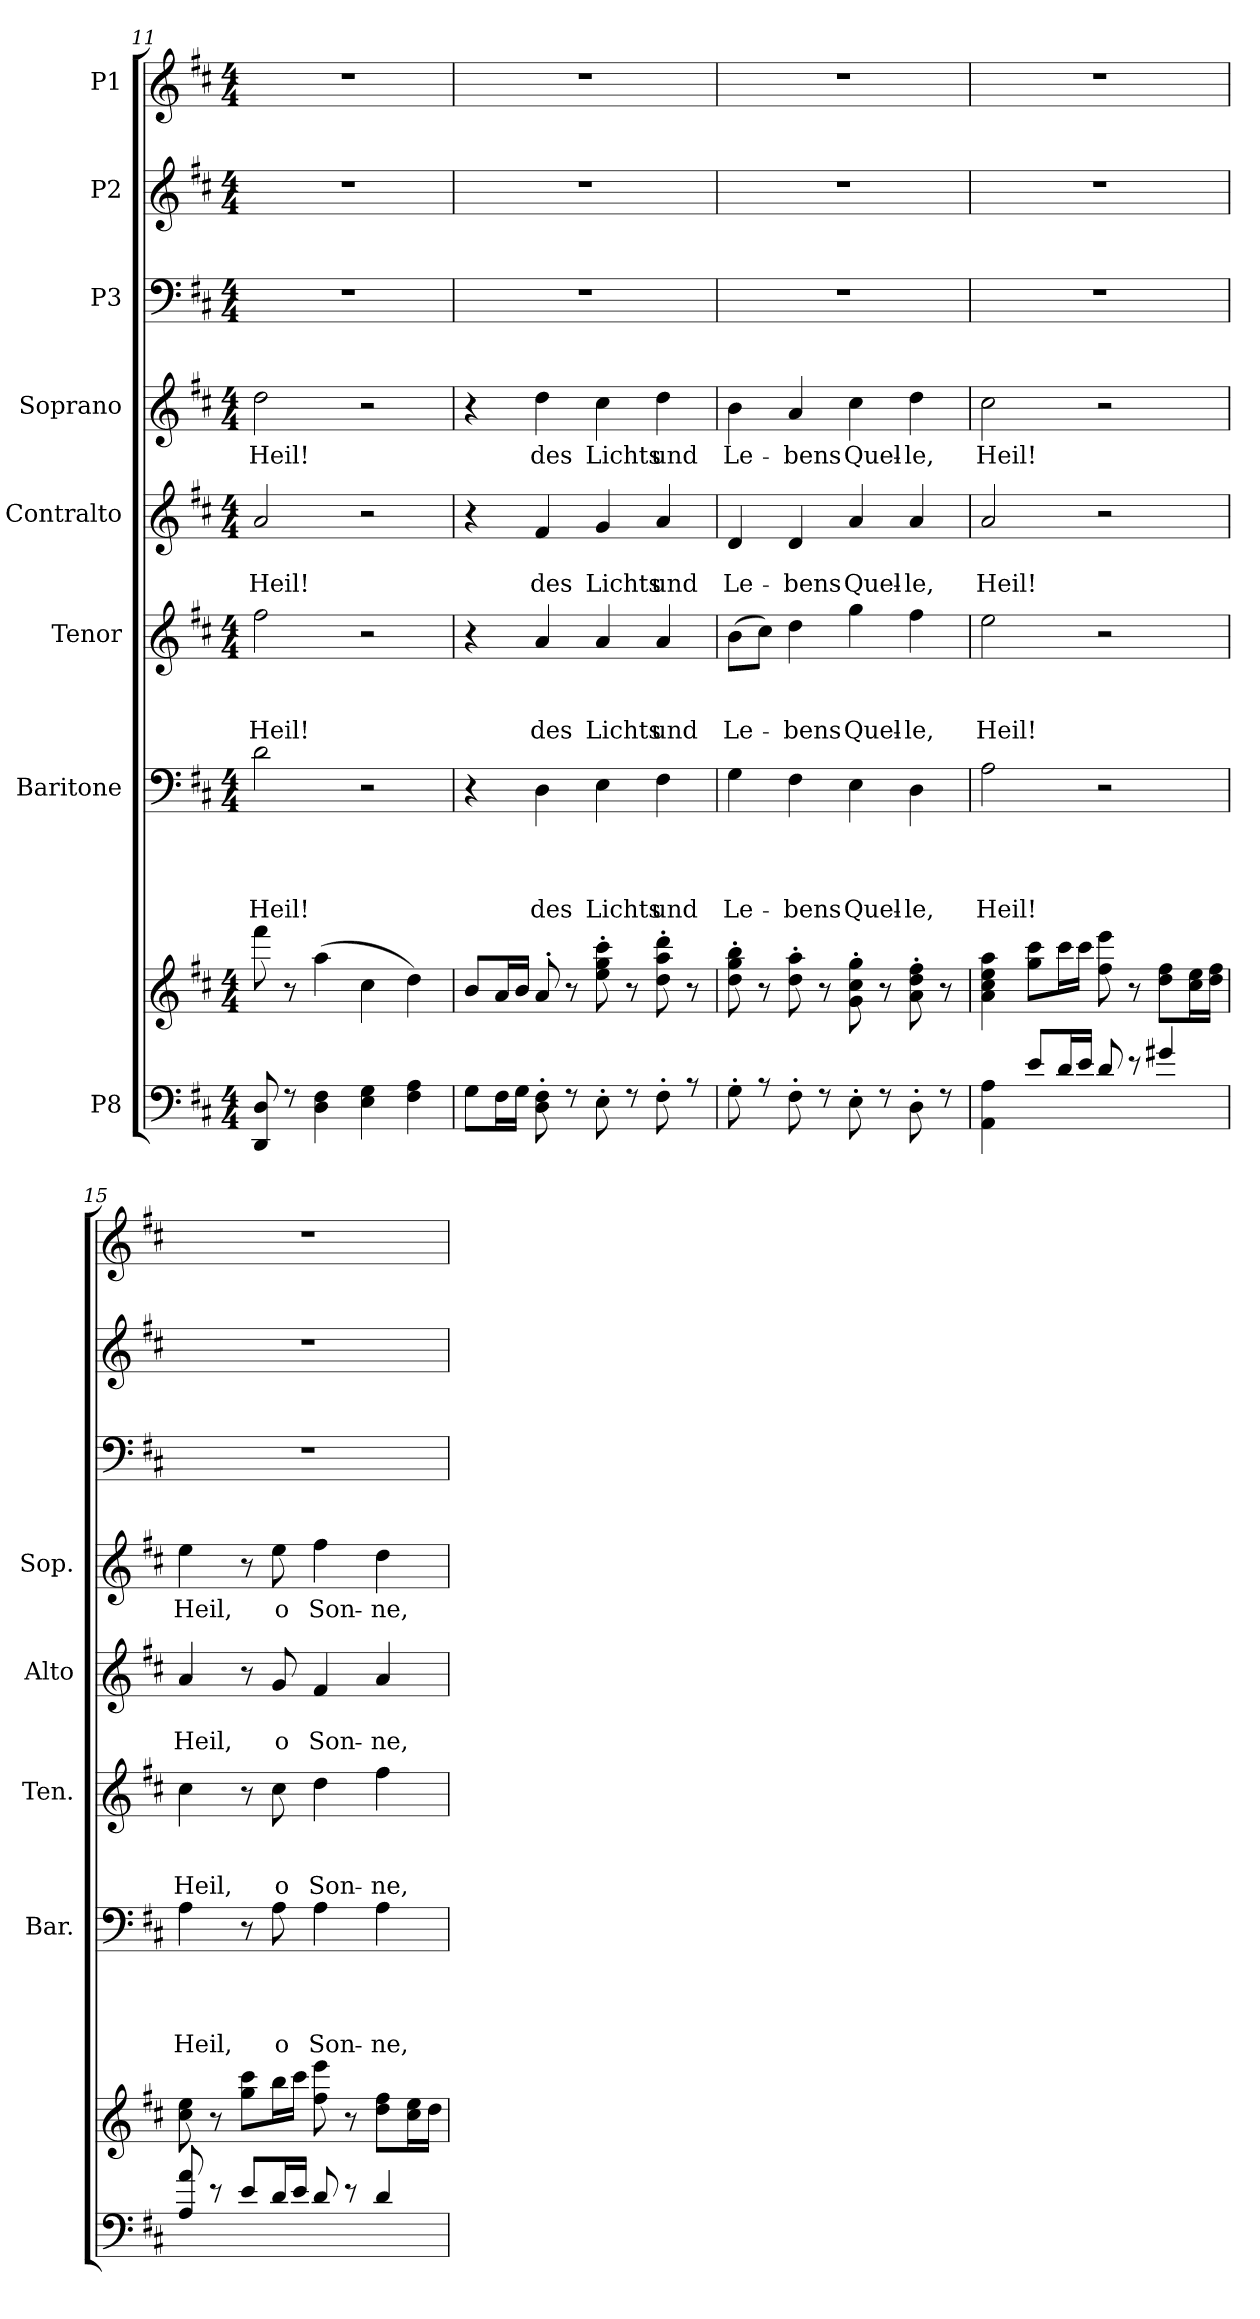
**kern	**kern	**kern	**text	**text	**text	**text	**kern	**text	**text	**text	**kern	**text	**text	**kern	**text	**kern	**kern	**kern
*part8	*part8	*part7	*part7	*part7	*part7	*part7	*part6	*part6	*part6	*part6	*part5	*part5	*part5	*part4	*part4	*part3	*part2	*part1
*staff9	*staff8	*staff7	*staff7	*staff7	*staff7	*staff7	*staff6	*staff6	*staff6	*staff6	*staff5	*staff5	*staff5	*staff4	*staff4	*staff3	*staff2	*staff1
*I"P8	*	*I"Baritone	*	*	*	*	*I"Tenor	*	*	*	*I"Contralto	*	*	*I"Soprano	*	*I"P3	*I"P2	*I"P1
*	*	*I'Bar.	*	*	*	*	*I'Ten.	*	*	*	*I'Alto	*	*	*I'Sop.	*	*	*	*
*clefF4	*clefG2	*clefF4	*	*	*	*	*clefG2	*	*	*	*clefG2	*	*	*clefG2	*	*clefF4	*clefG2	*clefG2
*	*	*	*	*	*	*	*ITrd7c12	*	*	*	*	*	*	*	*	*	*ITrd7c12	*
*k[f#c#]	*k[f#c#]	*k[f#c#]	*	*	*	*	*k[f#c#]	*	*	*	*k[f#c#]	*	*	*k[f#c#]	*	*k[f#c#]	*k[f#c#]	*k[f#c#]
*D:	*D:	*D:	*	*	*	*	*D:	*	*	*	*D:	*	*	*D:	*	*D:	*D:	*D:
*M4/4	*M4/4	*M4/4	*	*	*	*	*M4/4	*	*	*	*M4/4	*	*	*M4/4	*	*M4/4	*M4/4	*M4/4
=11	=11	=11	=11	=11	=11	=11	=11	=11	=11	=11	=11	=11	=11	=11	=11	=11	=11	=11
*^	*^	*	*	*	*	*	*	*	*	*	*	*	*	*	*	*	*	*
*	*	*	*^	*	*	*	*	*	*	*	*	*	*	*	*	*	*	*	*	*
!	!	!	!	!	!	!	!	!	!LO:LY:b	!	!	!	!LO:LY:b	!	!	!LO:LY:b	!	!LO:LY:b	!	!	!
8DD/ 8D/	1ryy	1ryy	1ryy	8fff#\	2d\	.	.	.	Heil!	2f#\	.	.	Heil!	2a/	.	Heil!	2dd\	Heil!	1r	1r	1r
8r	.	.	.	8r	.	.	.	.	.	.	.	.	.	.	.	.	.	.	.	.	.
4D\ 4F#\	.	.	.	(>4aa\	.	.	.	.	.	.	.	.	.	.	.	.	.	.	.	.	.
4E\ 4G\	.	.	.	4cc#\	2r	.	.	.	.	2r	.	.	.	2r	.	.	2r	.	.	.	.
4F#\ 4A\	.	.	.	4dd\)	.	.	.	.	.	.	.	.	.	.	.	.	.	.	.	.	.
=12	=12	=12	=12	=12	=12	=12	=12	=12	=12	=12	=12	=12	=12	=12	=12	=12	=12	=12	=12	=12	=12
8G\L	1ryy	1ryy	1ryy	8b/L	4r	.	.	.	.	4r	.	.	.	4r	.	.	4r	.	1r	1r	1r
16F#\L	.	.	.	16a/L	.	.	.	.	.	.	.	.	.	.	.	.	.	.	.	.	.
16G\JJ	.	.	.	16b/JJ	.	.	.	.	.	.	.	.	.	.	.	.	.	.	.	.	.
!	!	!	!	!	!	!	!	!	!LO:LY:b	!	!	!	!LO:LY:b	!	!	!LO:LY:b	!	!LO:LY:b	!	!	!
8D\'> 8F#\'>	.	.	.	8a'>/	4D\	.	.	.	des	4A/	.	.	des	4f#/	.	des	4dd\	des	.	.	.
8r	.	.	.	8r	.	.	.	.	.	.	.	.	.	.	.	.	.	.	.	.	.
!	!	!	!	!	!	!	!	!	!LO:LY:b	!	!	!	!LO:LY:b	!	!	!LO:LY:b	!	!LO:LY:b	!	!	!
8E'>\	.	.	.	8ee\'> 8gg\'> 8ccc#\'>	4E\	.	.	.	Lichts	4A/	.	.	Lichts	4g/	.	Lichts	4cc#\	Lichts	.	.	.
8r	.	.	.	8r	.	.	.	.	.	.	.	.	.	.	.	.	.	.	.	.	.
!	!	!	!	!	!	!	!	!	!LO:LY:b	!	!	!	!LO:LY:b	!	!	!LO:LY:b	!	!LO:LY:b	!	!	!
8F#'>\	.	.	.	8dd\'> 8aa\'> 8ddd\'>	4F#\	.	.	.	und	4A/	.	.	und	4a/	.	und	4dd\	und	.	.	.
8r	.	.	.	8r	.	.	.	.	.	.	.	.	.	.	.	.	.	.	.	.	.
=13	=13	=13	=13	=13	=13	=13	=13	=13	=13	=13	=13	=13	=13	=13	=13	=13	=13	=13	=13	=13	=13
!	!	!	!	!	!	!	!	!	!LO:LY:b	!	!	!	!LO:LY:b	!	!	!LO:LY:b	!	!LO:LY:b	!	!	!
8G'>\	1ryy	1ryy	1ryy	8dd\'> 8gg\'> 8bb\'>	4G\	.	.	.	Le-	(>8B\L	.	.	Le-	4d/	.	Le-	4b\	Le-	1r	1r	1r
8r	.	.	.	8r	.	.	.	.	.	8c#\J)	.	.	.	.	.	.	.	.	.	.	.
!	!	!	!	!	!	!	!	!	!LO:LY:b	!	!	!	!LO:LY:b	!	!	!LO:LY:b	!	!LO:LY:b	!	!	!
8F#'>\	.	.	.	8dd\'> 8aa\'>	4F#\	.	.	.	-bens	4d\	.	.	-bens	4d/	.	-bens	4a/	-bens	.	.	.
8r	.	.	.	8r	.	.	.	.	.	.	.	.	.	.	.	.	.	.	.	.	.
!	!	!	!	!	!	!	!	!	!LO:LY:b	!	!	!	!LO:LY:b	!	!	!LO:LY:b	!	!LO:LY:b	!	!	!
8E'>\	.	.	.	8g\'> 8cc#\'> 8gg\'>	4E\	.	.	.	Quel-	4g\	.	.	Quel-	4a/	.	Quel-	4cc#\	Quel-	.	.	.
8r	.	.	.	8r	.	.	.	.	.	.	.	.	.	.	.	.	.	.	.	.	.
!	!	!	!	!	!	!	!	!	!LO:LY:b	!	!	!	!LO:LY:b	!	!	!LO:LY:b	!	!LO:LY:b	!	!	!
8D'>\	.	.	.	8a\'> 8dd\'> 8ff#\'>	4D\	.	.	.	-le,	4f#\	.	.	-le,	4a/	.	-le,	4dd\	-le,	.	.	.
8r	.	.	.	8r	.	.	.	.	.	.	.	.	.	.	.	.	.	.	.	.	.
!!LO:PB:g=z
=14	=14	=14	=14	=14	=14	=14	=14	=14	=14	=14	=14	=14	=14	=14	=14	=14	=14	=14	=14	=14	=14
!	!	!	!	!	!	!	!	!	!LO:LY:b	!	!	!	!LO:LY:b	!	!	!LO:LY:b	!	!LO:LY:b	!	!	!
4AA\ 4A\	1ryy	1ryy	1ryy	4a\ 4cc#\ 4ee\ 4aa\	2A\	.	.	.	Heil!	2e\	.	.	Heil!	2a/	.	Heil!	2cc#\	Heil!	1r	1r	1r
8e/L	.	.	.	8gg\ 8ccc#\L	.	.	.	.	.	.	.	.	.	.	.	.	.	.	.	.	.
16d/L	.	.	.	16ccc#\L	.	.	.	.	.	.	.	.	.	.	.	.	.	.	.	.	.
16e/JJ	.	.	.	16ccc#\JJ	.	.	.	.	.	.	.	.	.	.	.	.	.	.	.	.	.
8d/	.	.	.	8ff#\ 8eee\	2r	.	.	.	.	2r	.	.	.	2r	.	.	2r	.	.	.	.
8r	.	.	.	8r	.	.	.	.	.	.	.	.	.	.	.	.	.	.	.	.	.
4g#X/	.	.	.	8dd\ 8ff#\L	.	.	.	.	.	.	.	.	.	.	.	.	.	.	.	.	.
.	.	.	.	16cc#\ 16ee\L	.	.	.	.	.	.	.	.	.	.	.	.	.	.	.	.	.
.	.	.	.	16dd\ 16ff#\JJ	.	.	.	.	.	.	.	.	.	.	.	.	.	.	.	.	.
=15	=15	=15	=15	=15	=15	=15	=15	=15	=15	=15	=15	=15	=15	=15	=15	=15	=15	=15	=15	=15	=15
!	!	!	!	!	!	!	!	!	!LO:LY:b	!	!	!	!LO:LY:b	!	!	!LO:LY:b	!	!LO:LY:b	!	!	!
8A/ 8a/	1ryy	1ryy	1ryy	8cc#\ 8ee\	4A\	.	.	.	Heil,	4c#\	.	.	Heil,	4a/	.	Heil,	4ee\	Heil,	1r	1r	1r
8r	.	.	.	8r	.	.	.	.	.	.	.	.	.	.	.	.	.	.	.	.	.
8e/L	.	.	.	8gg\ 8ccc#\L	8r	.	.	.	.	8r	.	.	.	8r	.	.	8r	.	.	.	.
!	!	!	!	!	!	!	!	!	!LO:LY:b	!	!	!	!LO:LY:b	!	!	!LO:LY:b	!	!LO:LY:b	!	!	!
16d/L	.	.	.	16bb\L	8A\	.	.	.	o	8c#\	.	.	o	8g/	.	o	8ee\	o	.	.	.
16e/JJ	.	.	.	16ccc#\JJ	.	.	.	.	.	.	.	.	.	.	.	.	.	.	.	.	.
!	!	!	!	!	!	!	!	!	!LO:LY:b	!	!	!	!LO:LY:b	!	!	!LO:LY:b	!	!LO:LY:b	!	!	!
8d/	.	.	.	8ff#\ 8eee\	4A\	.	.	.	Son-	4d\	.	.	Son-	4f#/	.	Son-	4ff#\	Son-	.	.	.
8r	.	.	.	8r	.	.	.	.	.	.	.	.	.	.	.	.	.	.	.	.	.
!	!	!	!	!	!	!	!	!	!LO:LY:b	!	!	!	!LO:LY:b	!	!	!LO:LY:b	!	!LO:LY:b	!	!	!
4d/	.	.	.	8dd\ 8ff#\L	4A\	.	.	.	-ne,	4f#\	.	.	-ne,	4a/	.	-ne,	4dd\	-ne,	.	.	.
.	.	.	.	16cc#\ 16ee\L	.	.	.	.	.	.	.	.	.	.	.	.	.	.	.	.	.
.	.	.	.	16dd\JJ	.	.	.	.	.	.	.	.	.	.	.	.	.	.	.	.	.
*v	*v	*	*	*	*	*	*	*	*	*	*	*	*	*	*	*	*	*	*	*	*
*	*v	*v	*v	*	*	*	*	*	*	*	*	*	*	*	*	*	*	*	*	*
=	=	=	=	=	=	=	=	=	=	=	=	=	=	=	=	=	=	=
*-	*-	*-	*-	*-	*-	*-	*-	*-	*-	*-	*-	*-	*-	*-	*-	*-	*-	*-
